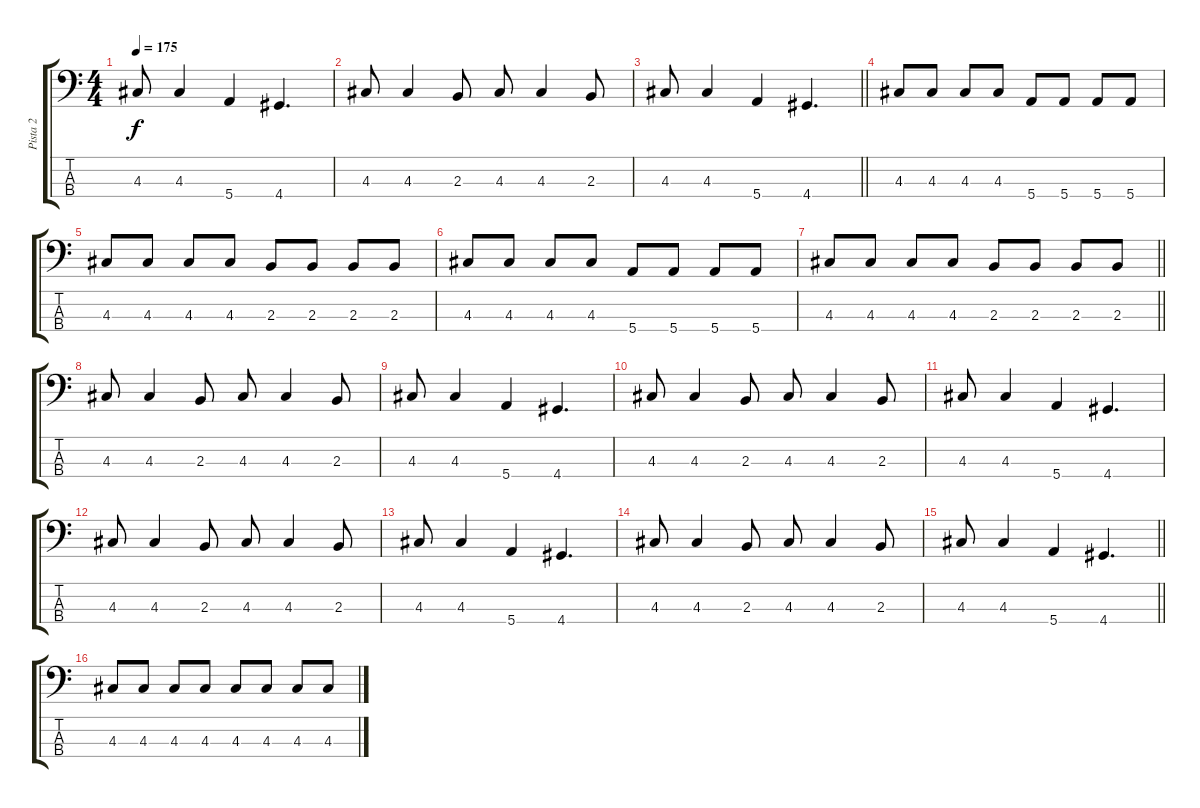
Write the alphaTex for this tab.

\track ("Pista 2" "Pista 2") {instrument slapbass2}
\staff {score tabs}
\tuning (G2 D2 A1 E1) {hide}
\ts (4 4)
\tempo 175
\clef f4
\ks c
4.3.8{dy f} 4.3.4 5.4.4 4.4.4{d} |
4.3.8 4.3.4 2.3.8 4.3.8 4.3.4 2.3.8 |
\barLineRight lightlight
4.3.8 4.3.4 5.4.4 4.4.4{d} |
4.3.8 4.3.8 4.3.8 4.3.8 5.4.8 5.4.8 5.4.8 5.4.8 |
4.3.8 4.3.8 4.3.8 4.3.8 2.3.8 2.3.8 2.3.8 2.3.8 |
4.3.8 4.3.8 4.3.8 4.3.8 5.4.8 5.4.8 5.4.8 5.4.8 |
\barLineRight lightlight
4.3.8 4.3.8 4.3.8 4.3.8 2.3.8 2.3.8 2.3.8 2.3.8 |
4.3.8 4.3.4 2.3.8 4.3.8 4.3.4 2.3.8 |
4.3.8 4.3.4 5.4.4 4.4.4{d} |
4.3.8 4.3.4 2.3.8 4.3.8 4.3.4 2.3.8 |
4.3.8 4.3.4 5.4.4 4.4.4{d} |
4.3.8 4.3.4 2.3.8 4.3.8 4.3.4 2.3.8 |
4.3.8 4.3.4 5.4.4 4.4.4{d} |
4.3.8 4.3.4 2.3.8 4.3.8 4.3.4 2.3.8 |
\barLineRight lightlight
4.3.8 4.3.4 5.4.4 4.4.4{d} |
4.3.8 4.3.8 4.3.8 4.3.8 4.3.8 4.3.8 4.3.8 4.3.8
